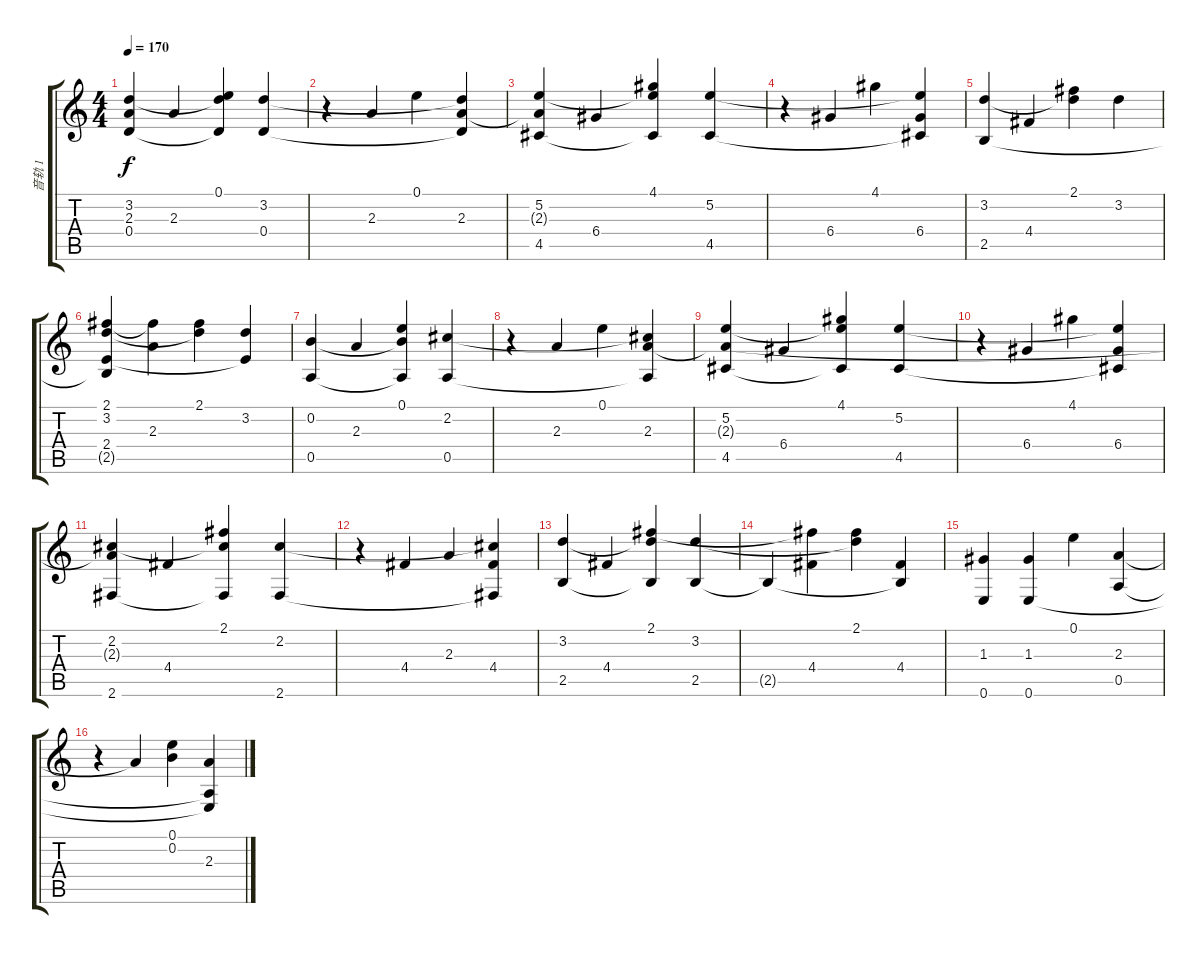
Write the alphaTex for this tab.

\track ("音轨 1" "音轨 1") {instrument acousticguitarnylon}
\staff {score tabs}
\tuning (E4 B3 G3 D3 A2 E2) {hide}
\ts (4 4)
\tempo 170
\clef g2
\ks c
(3.2 2.3{t} 0.4).4{dy f} 2.3.4 (0.1 3.2{t} 0.4{t}).4 (3.2 0.4).4 |
r.4 2.3.4 0.1.4 (3.2{t} 2.3 0.4{t}).4 |
(5.2 2.3{t} 4.5).4 6.4.4 (4.1 5.2{t} 4.5{t}).4 (5.2 4.5).4 |
r.4 6.4.4 4.1.4 (5.2{t} 6.4 4.5{t}).4 |
(3.2 2.5).4 4.4.4 (2.1 3.2{t}).4 3.2.4 |
(2.1 3.2 2.4 2.5{t}).4 (2.1{t} 2.3).4 (2.1 3.2{t}).4 (3.2 2.4{t}).4 |
(0.2 0.5).4 2.3.4 (0.1 0.2{t} 0.5{t}).4 (2.2 0.5).4 |
r.4 2.3.4 0.1.4 (2.2{t} 2.3 0.5{t}).4 |
(5.2 2.3{t} 4.5).4 6.4.4 (4.1 5.2{t} 4.5{t}).4 (5.2 4.5).4 |
r.4 6.4.4 4.1.4 (5.2{t} 6.4 4.5{t}).4 |
(2.2 2.3{t} 2.6).4 4.4.4 (2.1 2.2{t} 2.6{t}).4 (2.2 2.6).4 |
r.4 4.4.4 2.3.4 (2.2{t} 4.4 2.6{t}).4 |
(3.2 2.5).4 4.4.4 (2.1 3.2{t} 2.5{t}).4 (3.2 2.5).4 |
2.5{t}.4 (2.1{t} 4.4).4 (2.1 3.2{t}).4 (4.4 2.5{t}).4 |
(1.3 0.6).4 (1.3 0.6).4 0.1.4 (2.3 0.5).4 |
r.4 2.3{t}.4 (0.1 0.2).4 (2.3 0.5{t} 0.6{t}).4
